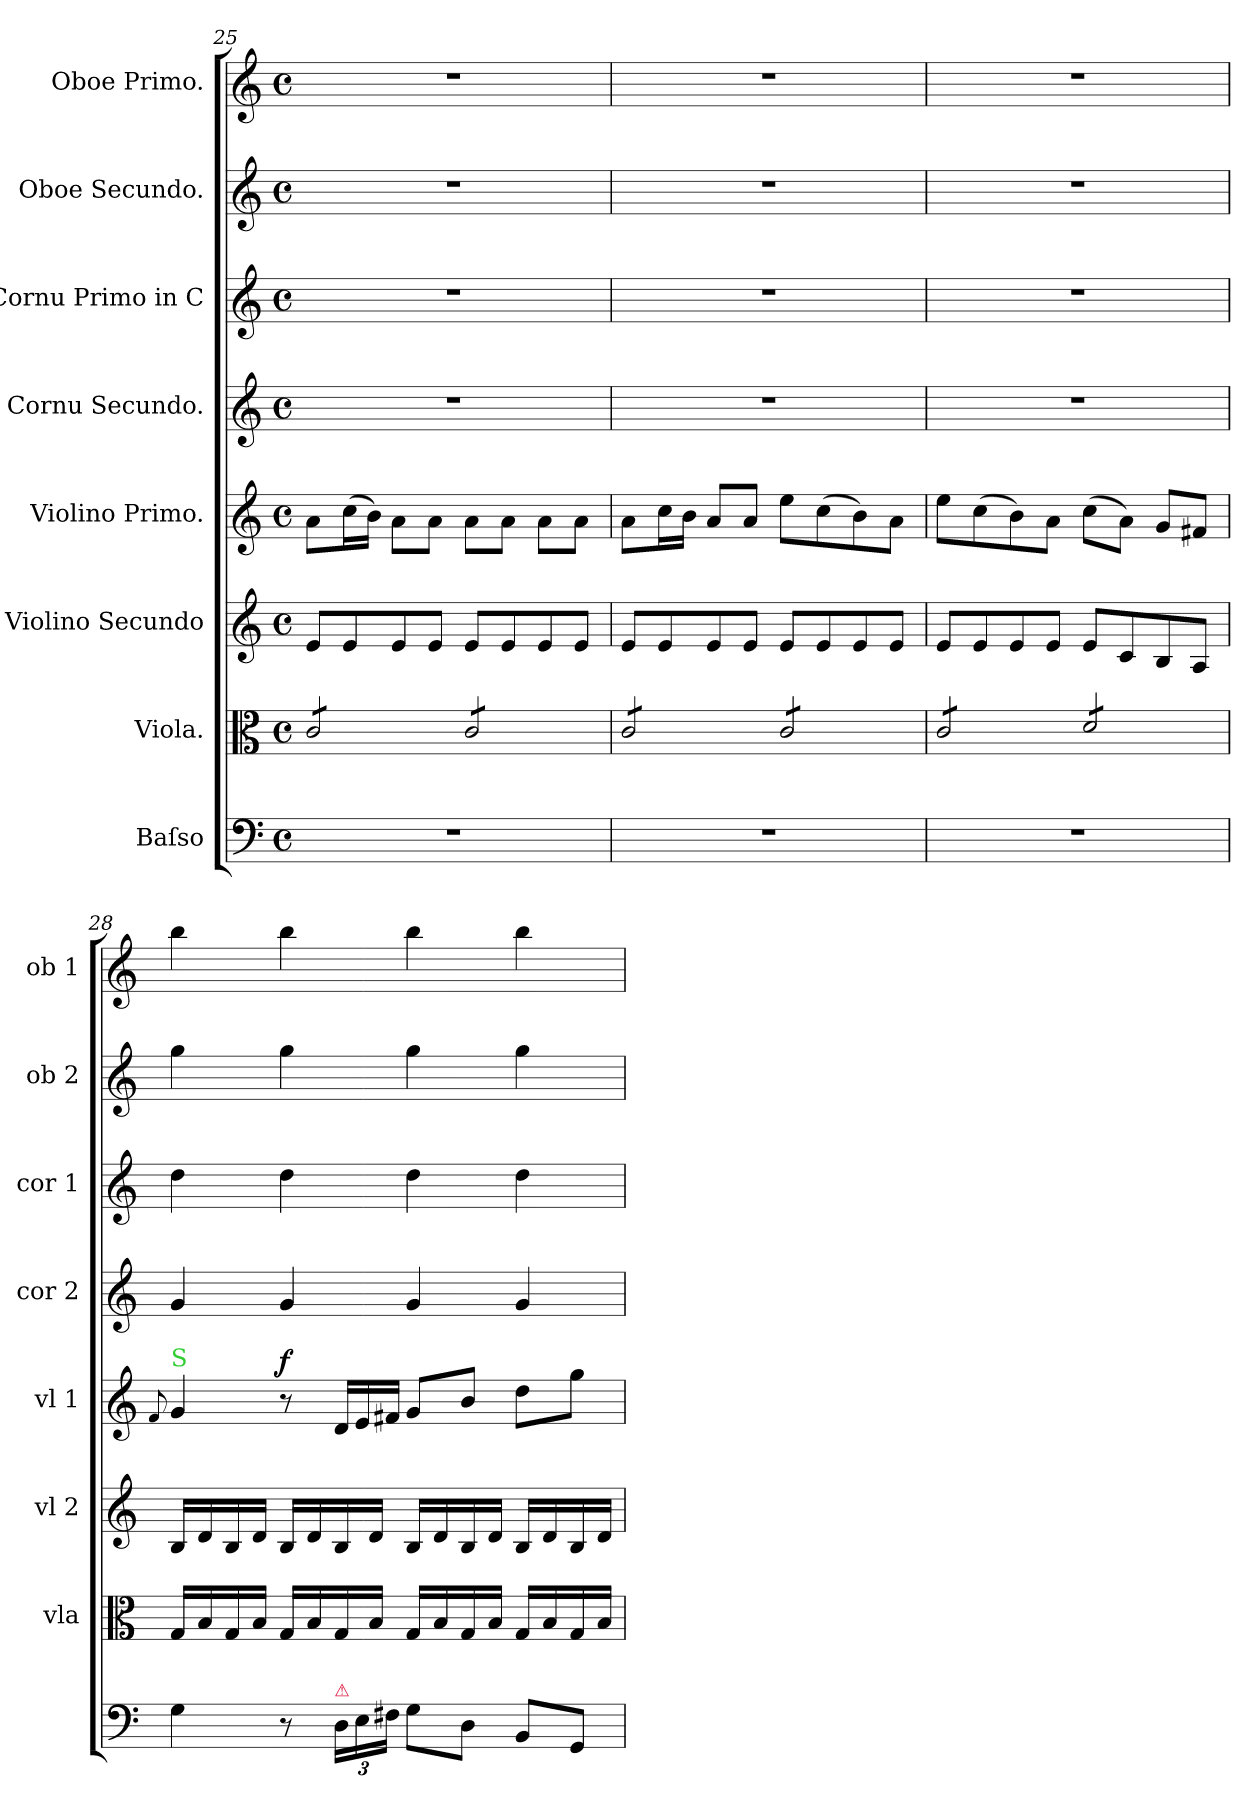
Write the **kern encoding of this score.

**kern	**dynam	**kern	**dynam	**kern	**dynam	**kern	**dynam	**kern	**kern	**kern	**kern
*part8	*part8	*part7	*part7	*part6	*part6	*part5	*part5	*part4	*part3	*part2	*part1
*staff8	*staff8	*staff7	*staff7	*staff6	*staff6	*staff5	*staff5	*staff4	*staff3	*staff2	*staff1
*I"Baſso	*	*I"Viola.	*	*I"Violino Secundo	*	*I"Violino Primo.	*	*I"Cornu Secundo.	*I"Cornu Primo in C	*I"Oboe Secundo.	*I"Oboe Primo.
*	*	*I'vla	*	*I'vl 2	*	*I'vl 1	*	*I'cor 2	*I'cor 1	*I'ob 2	*I'ob 1
*clefF4	*	*clefC3	*	*clefG2	*	*clefG2	*	*clefG2	*clefG2	*clefG2	*clefG2
*k[]	*	*k[]	*	*k[]	*	*k[]	*	*k[]	*k[]	*k[]	*k[]
*C:	*	*C:	*	*C:	*	*C:	*	*C:	*C:	*C:	*C:
*M4/4	*	*M4/4	*	*M4/4	*	*M4/4	*	*M4/4	*M4/4	*M4/4	*M4/4
*met(c)	*	*met(c)	*	*met(c)	*	*met(c)	*	*met(c)	*met(c)	*met(c)	*met(c)
=25	=25	=25	=25	=25	=25	=25	=25	=25	=25	=25	=25
*	*	*tremolo	*	*	*	*	*	*	*	*	*
1r	.	8c/L	.	8e/L	.	8a\L	.	1r	1r	1r	1r
.	.	8c/	.	8e/	.	(16cc\L	.	.	.	.	.
.	.	.	.	.	.	16b\JJ)	.	.	.	.	.
.	.	8c/	.	8e/	.	8a\L	.	.	.	.	.
.	.	8c/J	.	8e/J	.	8a\J	.	.	.	.	.
.	.	8c/L	.	8e/L	.	8a\L	.	.	.	.	.
.	.	8c/	.	8e/	.	8a\J	.	.	.	.	.
.	.	8c/	.	8e/	.	8a\L	.	.	.	.	.
.	.	8c/J	.	8e/J	.	8a\J	.	.	.	.	.
=26	=26	=26	=26	=26	=26	=26	=26	=26	=26	=26	=26
1r	.	8c/L	.	8e/L	.	8a\L	.	1r	1r	1r	1r
.	.	8c/	.	8e/	.	16cc\L	.	.	.	.	.
.	.	.	.	.	.	16b\JJ	.	.	.	.	.
.	.	8c/	.	8e/	.	8a/L	.	.	.	.	.
.	.	8c/J	.	8e/J	.	8a/J	.	.	.	.	.
.	.	8c/L	.	8e/L	.	8ee\L	.	.	.	.	.
.	.	8c/	.	8e/	.	(8cc\	.	.	.	.	.
.	.	8c/	.	8e/	.	8b\)	.	.	.	.	.
.	.	8c/J	.	8e/J	.	8a\J	.	.	.	.	.
=27	=27	=27	=27	=27	=27	=27	=27	=27	=27	=27	=27
1r	.	8c/L	.	8e/L	.	8ee\L	.	1r	1r	1r	1r
.	.	8c/	.	8e/	.	(8cc\	.	.	.	.	.
.	.	8c/	.	8e/	.	8b\)	.	.	.	.	.
.	.	8c/J	.	8e/J	.	8a\J	.	.	.	.	.
.	.	8d/L	.	8e/L	.	(8cc\L	.	.	.	.	.
.	.	8d/	.	8c/	.	8a\J)	.	.	.	.	.
.	.	8d/	.	8B/	.	8g/L	.	.	.	.	.
.	.	8d/J	.	8A/J	.	8f#X/J	.	.	.	.	.
*	*	*Xtremolo	*	*	*	*	*	*	*	*	*
=28	=28	=28	=28	=28	=28	=28	=28	=28	=28	=28	=28
.	.	.	.	.	.	8qqf/	.	.	.	.	.
!	!	!	!	!	!	!LO:TX:a:color=limegreen:t=S	!	!	!	!	!
!	!LO:DY:a	!	!LO:DY:a	!	!LO:DY:a	!	!	!	!	!	!
4G\	for	16G/LL	for.	16B/LL	for	4g/	.	4g/	4dd\	4gg\	4bb\
.	.	16B/	.	16d/	.	.	.	.	.	.	.
.	.	16G/	.	16B/	.	.	.	.	.	.	.
.	.	16B/JJ	.	16d/JJ	.	.	.	.	.	.	.
!	!	!	!	!	!	!	!LO:DY:a	!	!	!	!
8r	.	16G/LL	.	16B/LL	.	8r	f	4g/	4dd\	4gg\	4bb\
.	.	16B/	.	16d/	.	.	.	.	.	.	.
*	*	*	*	*	*	*Xtuplet	*	*	*	*	*
!LO:TX:a:color=crimson:t=⚠	!	!	!	!	!	!	!	!	!	!	!
24D\LL	.	16G/	.	16B/	.	24d/LL	.	.	.	.	.
24E\	.	.	.	.	.	24e/	.	.	.	.	.
.	.	16B/JJ	.	16d/JJ	.	.	.	.	.	.	.
24F#X\JJ	.	.	.	.	.	24f#X/JJ	.	.	.	.	.
8G\L	.	16G/LL	.	16B/LL	.	8g/L	.	4g/	4dd\	4gg\	4bb\
.	.	16B/	.	16d/	.	.	.	.	.	.	.
8D\J	.	16G/	.	16B/	.	8b/J	.	.	.	.	.
.	.	16B/JJ	.	16d/JJ	.	.	.	.	.	.	.
8BB/L	.	16G/LL	.	16B/LL	.	8dd\L	.	4g/	4dd\	4gg\	4bb\
.	.	16B/	.	16d/	.	.	.	.	.	.	.
8GG/J	.	16G/	.	16B/	.	8gg\J	.	.	.	.	.
.	.	16B/JJ	.	16d/JJ	.	.	.	.	.	.	.
=	=	=	=	=	=	=	=	=	=	=	=
*-	*-	*-	*-	*-	*-	*-	*-	*-	*-	*-	*-
